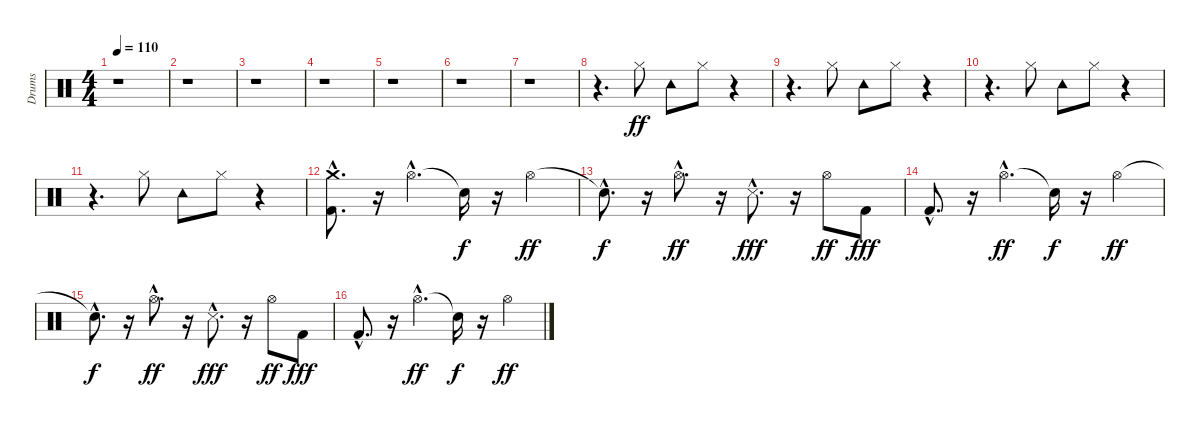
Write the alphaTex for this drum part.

\track ("Drums" "Drums") {instrument percussion}
\staff {score}
\articulation defaults
\ts (4 4)
\tempo 110
\clef neutral
\ks c
r.1{dy ff} |
r.1 |
r.1 |
r.1 |
r.1 |
r.1 |
r.1 |
r.4{d} "Hi-Hat (closed)".8 "Tambourine (hit)".8 "Hi-Hat (closed)".8 r.4 |
r.4{d} "Hi-Hat (closed)".8 "Tambourine (hit)".8 "Hi-Hat (closed)".8 r.4 |
r.4{d} "Hi-Hat (closed)".8 "Tambourine (hit)".8 "Hi-Hat (closed)".8 r.4 |
r.4{d} "Hi-Hat (closed)".8 "Tambourine (hit)".8 "Hi-Hat (closed)".8 r.4 |
("Kick (hit) 2"{hac} "Crash medium (hit)"{hac}).8{d} r.16 "Hi-Hat (open)"{hac}.4{d} "Snare (hit)"{t}.16{dy f} r.16 "Hi-Hat (open)".4{dy ff} |
"Snare (hit)"{hac t}.8{d dy f} r.16 "Hi-Hat (open)"{hac}.8{d dy ff} r.16 "Snare (side stick) 3"{hac}.8{d dy fff} r.16 "Hi-Hat (open)".8{dy ff} "Kick (hit) 2".8{dy fff} |
"Kick (hit) 2"{hac}.8{d} r.16 "Hi-Hat (open)"{hac}.4{d dy ff} "Snare (hit)"{t}.16{dy f} r.16 "Hi-Hat (open)".4{dy ff} |
"Snare (hit)"{hac t}.8{d dy f} r.16 "Hi-Hat (open)"{hac}.8{d dy ff} r.16 "Snare (side stick) 3"{hac}.8{d dy fff} r.16 "Hi-Hat (open)".8{dy ff} "Kick (hit) 2".8{dy fff} |
"Kick (hit) 2"{hac}.8{d} r.16 "Hi-Hat (open)"{hac}.4{d dy ff} "Snare (hit)"{t}.16{dy f} r.16 "Hi-Hat (open)".4{dy ff}
